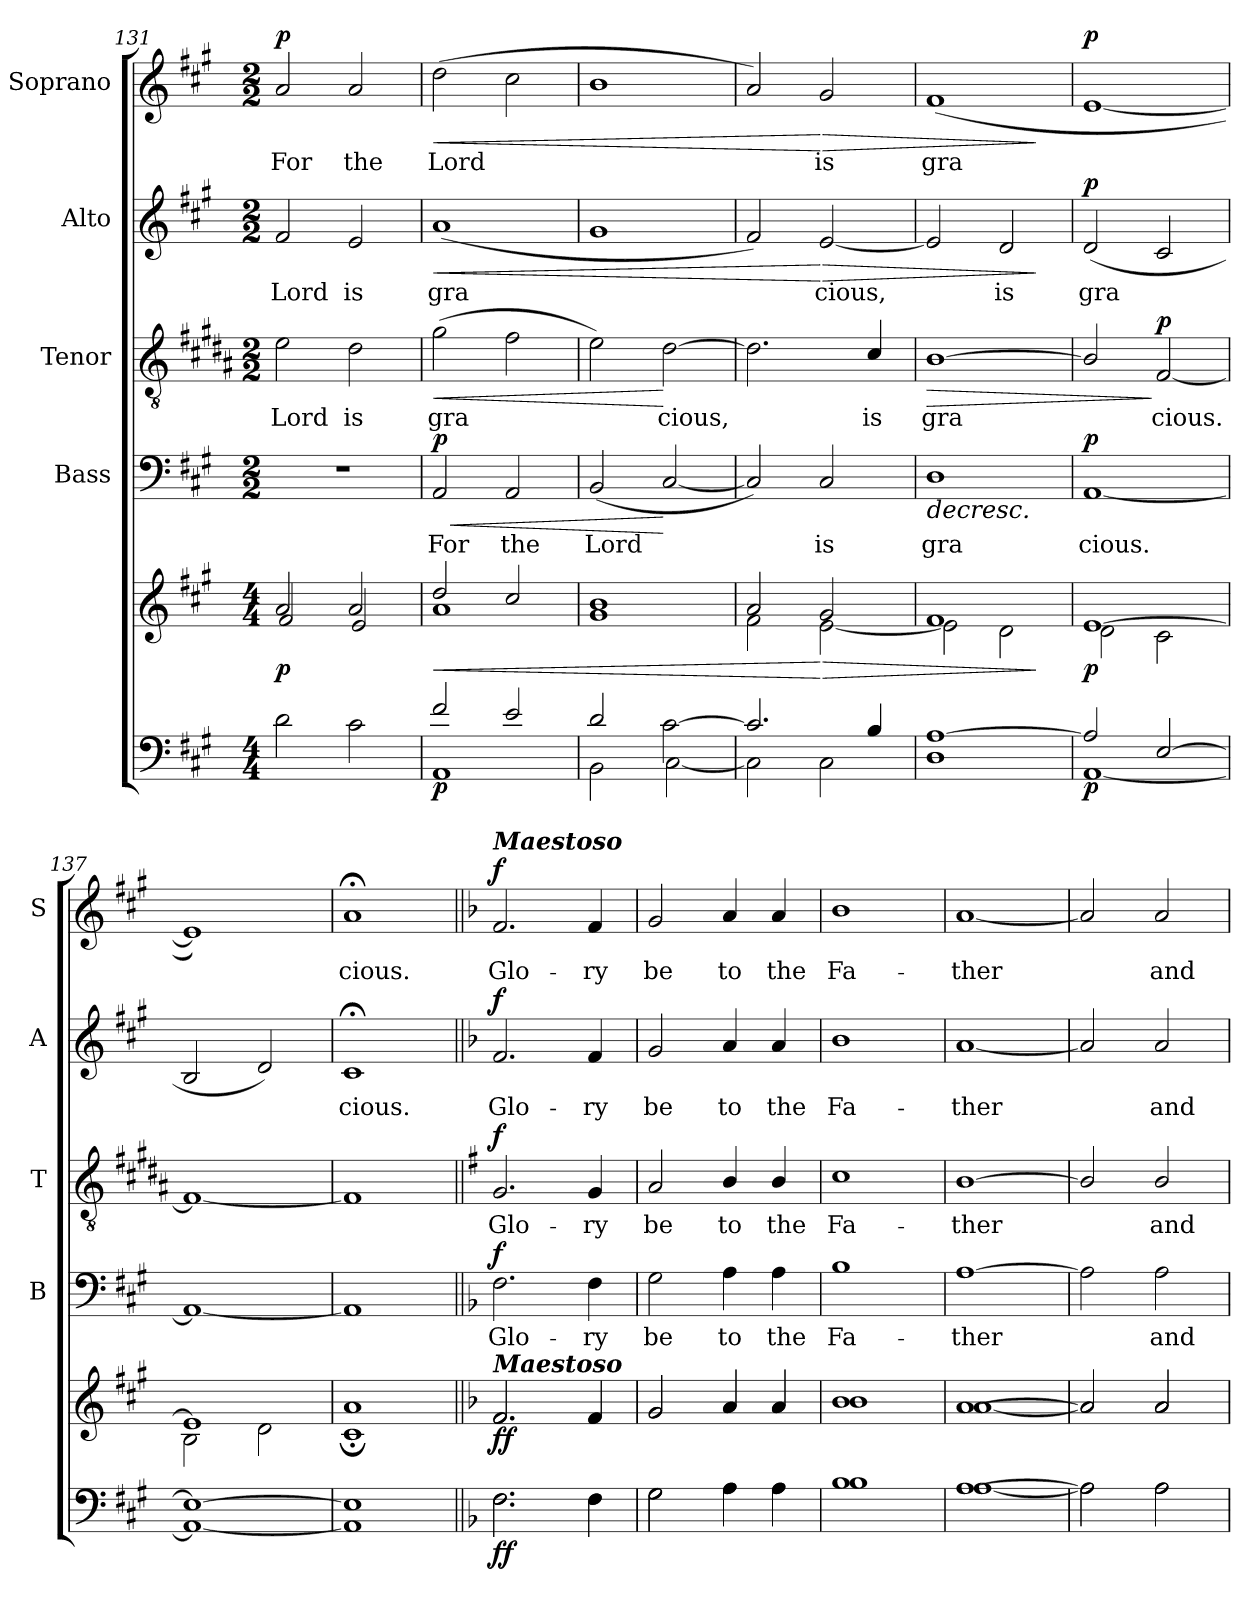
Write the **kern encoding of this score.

**kern	**dynam	**kern	**dynam	**kern	**text	**dynam	**kern	**text	**dynam	**kern	**text	**dynam	**kern	**text	**dynam
*part6	*part6	*part5	*part5	*part4	*part4	*part4	*part3	*part3	*part3	*part2	*part2	*part2	*part1	*part1	*part1
*staff6	*staff6	*staff5	*staff5	*staff4	*staff4	*staff4	*staff3	*staff3	*staff3	*staff2	*staff2	*staff2	*staff1	*staff1	*staff1
*	*	*	*	*I"Bass	*	*	*I"Tenor	*	*	*I"Alto	*	*	*I"Soprano	*	*
*	*	*	*	*I'B	*	*	*I'T	*	*	*I'A	*	*	*I'S	*	*
*clefF4	*	*clefG2	*	*clefF4	*	*	*clefGv2	*	*	*clefG2	*	*	*clefG2	*	*
*	*	*	*	*	*	*	*ITrd1c2	*	*	*	*	*	*	*	*
*k[f#c#g#]	*	*k[f#c#g#]	*	*k[f#c#g#]	*	*	*k[f#c#g#]	*	*	*k[f#c#g#]	*	*	*k[f#c#g#]	*	*
*A:	*	*A:	*	*A:	*	*	*A:	*	*	*A:	*	*	*A:	*	*
*M4/4	*	*M4/4	*	*M2/2	*	*	*M2/2	*	*	*M2/2	*	*	*M2/2	*	*
=131	=131	=131	=131	=131	=131	=131	=131	=131	=131	=131	=131	=131	=131	=131	=131
*	*	*^	*	*	*	*	*	*	*	*	*	*	*	*	*
!	!	!	!	!LO:DY:b	!	!	!	!	!LO:LY:b	!	!	!LO:LY:b	!	!	!LO:LY:b	!LO:DY:b
2d\	.	2a/	2f#/	p	1r	.	.	2d\	Lord	.	2f#/	Lord	.	2a/	For	p
!	!	!	!	!	!	!	!	!	!LO:LY:b	!	!	!LO:LY:b	!	!	!LO:LY:b	!
2c#\	.	2a/	2e/	.	.	.	.	2c#\	is	.	2e/	is	.	2a/	the	.
=132	=132	=132	=132	=132	=132	=132	=132	=132	=132	=132	=132	=132	=132	=132	=132	=132
*^	*	*	*	*	*	*	*	*	*	*	*	*	*	*	*	*
!	!	!LO:DY:b	!	!	!LO:HP:b	!	!LO:LY:b	!LO:HP:b	!	!LO:LY:b	!LO:HP:b	!	!LO:LY:b	!LO:HP:b	!	!LO:LY:b	!LO:HP:b
!	!	!	!	!	!	!	!	!LO:DY:n=1:b	!	!	!	!	!	!	!	!	!
2f#/	1AA	p	2dd/	1a	<	2AA/	For	< p	(>2f#\	gra­	<	(<1a	gra­	<	(>2dd\	Lord	<
!	!	!	!	!	!	!	!LO:LY:b	!	!	!	!	!	!	!	!	!	!
2e/	.	.	2cc#/	.	.	2AA/	the	.	2e\	.	.	.	.	.	2cc#\	.	.
=133	=133	=133	=133	=133	=133	=133	=133	=133	=133	=133	=133	=133	=133	=133	=133	=133	=133
!	!	!	!	!	!	!	!LO:LY:b	!	!	!	!	!	!	!	!	!	!
2d/	2BB\	.	1b	1g#	.	(<2BB/	Lord	.	2d\)	.	.	1g#	.	.	1b	.	.
!	!	!	!	!	!	!	!	!	!	!LO:LY:b	!	!	!	!	!	!	!
[2c#\	[2C#\	.	.	.	.	[2C#/	.	[	[2c#\	cious,	[	.	.	.	.	.	.
=134	=134	=134	=134	=134	=134	=134	=134	=134	=134	=134	=134	=134	=134	=134	=134	=134	=134
2.c#/]	2C#\]	.	2a/	2f#\	.	2C#/])	.	.	2.c#\]	.	.	2f#/)	.	.	2a/)	.	.
!	!	!	!	!	!LO:HP:n=1:b	!	!LO:LY:b	!	!	!	!	!	!LO:LY:b	!LO:HP:n=1:b	!	!LO:LY:b	!LO:HP:n=1:b
.	2C#\	.	2g#/	[2e\	[ >	2C#/	is	.	.	.	.	[2e/	cious,	[ >	2g#/	is	[ >
!	!	!	!	!	!	!	!	!	!	!LO:LY:b	!	!	!	!	!	!	!
4B/	.	.	.	.	.	.	.	.	4B/	is	.	.	.	.	.	.	.
=135	=135	=135	=135	=135	=135	=135	=135	=135	=135	=135	=135	=135	=135	=135	=135	=135	=135
!	!	!	!	!	!	!	!LO:LY:b	!LO:HP:b	!	!LO:LY:b	!LO:HP:b	!	!	!	!	!LO:LY:b	!
[1A	1D	.	1f#	2e\]	.	1D	gra­	>	[1A	gra­	>	2e/]	.	.	(<1f#	gra­	.
!	!	!	!	!	!	!	!	!	!	!	!	!	!LO:LY:b	!	!	!	!
.	.	.	.	2d\	.	.	.	.	.	.	.	2d/	is	.	.	.	.
*v	*v	*	*	*	*	*	*	*	*	*	*	*	*	*	*	*	*
*	*	*v	*v	*	*	*	*	*	*	*	*	*	*	*	*	*
.	.	.	]	.	.	.	.	.	.	.	.	]	.	.	]
=136	=136	=136	=136	=136	=136	=136	=136	=136	=136	=136	=136	=136	=136	=136	=136
*^	*	*^	*	*	*	*	*	*	*	*	*	*	*	*	*
!	!	!LO:DY:b	!	!	!LO:DY:b	!	!LO:LY:b	!LO:DY:b	!	!	!	!	!LO:LY:b	!LO:DY:b	!	!	!LO:DY:b
2A/]	[1AA	p	[1e	2d\	p	[1AA	cious.	p	2A/]	.	.	(<2d/	gra­	p	[1e	.	p
!	!	!	!	!	!	!	!	!	!	!LO:LY:b	!LO:DY:n=1:b	!	!	!	!	!	!
[2E/	.	.	.	2c#\	.	.	.	.	[2E/	cious.	] p	2c#/	.	.	.	.	.
*v	*v	*	*	*	*	*	*	*	*	*	*	*	*	*	*	*	*
*	*	*v	*v	*	*	*	*	*	*	*	*	*	*	*	*	*
.	.	.	.	.	.	]	.	.	.	.	.	.	.	.	.
=137	=137	=137	=137	=137	=137	=137	=137	=137	=137	=137	=137	=137	=137	=137	=137
*^	*	*^	*	*	*	*	*	*	*	*	*	*	*	*	*
1E_	1AA_	.	1e]	2B\	.	1AA_	.	.	1E_	.	.	2B/	.	.	1e])	.	.
.	.	.	.	2d\	.	.	.	.	.	.	.	2d/)	.	.	.	.	.
=138	=138	=138	=138	=138	=138	=138	=138	=138	=138	=138	=138	=138	=138	=138	=138	=138	=138
!	!	!	!	!	!	!	!	!	!	!	!	!	!LO:LY:b	!	!	!LO:LY:b	!
1E]	1AA]	.	1a	1c#;<	.	1AA]	.	.	1E]	.	.	1c#;	cious.	.	1a;	cious.	.
!!LO:PB:g=z
=139||	=139||	=139||	=139||	=139||	=139||	=139||	=139||	=139||	=139||	=139||	=139||	=139||	=139||	=139||	=139||	=139||	=139||
*k[b-]	*	*	*k[b-]	*	*	*k[b-]	*	*	*k[b-]	*	*	*k[b-]	*	*	*k[b-]	*	*
*F:	*	*	*F:	*	*	*F:	*	*	*F:	*	*	*F:	*	*	*F:	*	*
!	!	!	!	!	!	!	!	!	!	!	!	!	!	!	!LO:TX:a:Bi:t=Maestoso	!	!
!	!	!	!LO:TX:a:Bi:t=Maestoso	!	!	!	!	!	!	!	!	!	!	!	!	!	!
!	!	!LO:DY:b	!	!	!	!	!LO:LY:b	!	!	!LO:LY:b	!	!	!LO:LY:b	!	!	!LO:LY:b	!
!	!	!LO:DY:n=1:b	!	!	!LO:DY:b	!	!	!	!	!	!	!	!	!	!	!	!
!	!	!	!	!	!LO:DY:n=1:b	!	!	!LO:DY:b	!	!	!LO:DY:b	!	!	!LO:DY:b	!	!	!LO:DY:b
2.F\	2.F\	f f	2.f/	2.f/	f f	2.F\	Glo-	f	2.F/	Glo-	f	2.f/	Glo-	f	2.f/	Glo-	f
!	!	!	!	!	!	!	!LO:LY:b	!	!	!LO:LY:b	!	!	!LO:LY:b	!	!	!LO:LY:b	!
4F\	4F\	.	4f/	4f/	.	4F\	-ry	.	4F/	-ry	.	4f/	-ry	.	4f/	-ry	.
=140	=140	=140	=140	=140	=140	=140	=140	=140	=140	=140	=140	=140	=140	=140	=140	=140	=140
!	!	!	!	!	!	!	!LO:LY:b	!	!	!LO:LY:b	!	!	!LO:LY:b	!	!	!LO:LY:b	!
2G\	2G\	.	2g/	2g/	.	2G\	be	.	2G/	be	.	2g/	be	.	2g/	be	.
!	!	!	!	!	!	!	!LO:LY:b	!	!	!LO:LY:b	!	!	!LO:LY:b	!	!	!LO:LY:b	!
4A\	4A\	.	4a/	4a/	.	4A\	to	.	4A/	to	.	4a/	to	.	4a/	to	.
!	!	!	!	!	!	!	!LO:LY:b	!	!	!LO:LY:b	!	!	!LO:LY:b	!	!	!LO:LY:b	!
4A\	4A\	.	4a/	4a/	.	4A\	the	.	4A/	the	.	4a/	the	.	4a/	the	.
=141	=141	=141	=141	=141	=141	=141	=141	=141	=141	=141	=141	=141	=141	=141	=141	=141	=141
!	!	!	!	!	!	!	!LO:LY:b	!	!	!LO:LY:b	!	!	!LO:LY:b	!	!	!LO:LY:b	!
1B-	1B-	.	1b-	1b-	.	1B-	Fa-	.	1B-	Fa-	.	1b-	Fa-	.	1b-	Fa-	.
=142	=142	=142	=142	=142	=142	=142	=142	=142	=142	=142	=142	=142	=142	=142	=142	=142	=142
!	!	!	!	!	!	!	!LO:LY:b	!	!	!LO:LY:b	!	!	!LO:LY:b	!	!	!LO:LY:b	!
[1A	[1A	.	[1a	[1a	.	[1A	-ther	.	[1A	-ther	.	[1a	-ther	.	[1a	-ther	.
=143	=143	=143	=143	=143	=143	=143	=143	=143	=143	=143	=143	=143	=143	=143	=143	=143	=143
2A\]	2A\]	.	2a/]	2a/]	.	2A\]	.	.	2A/]	.	.	2a/]	.	.	2a/]	.	.
!	!	!	!	!	!	!	!LO:LY:b	!	!	!LO:LY:b	!	!	!LO:LY:b	!	!	!LO:LY:b	!
2A\	2A\	.	2a/	2a/	.	2A\	and	.	2A/	and	.	2a/	and	.	2a/	and	.
*v	*v	*	*	*	*	*	*	*	*	*	*	*	*	*	*	*	*
*	*	*v	*v	*	*	*	*	*	*	*	*	*	*	*	*	*
=	=	=	=	=	=	=	=	=	=	=	=	=	=	=	=
*-	*-	*-	*-	*-	*-	*-	*-	*-	*-	*-	*-	*-	*-	*-	*-
